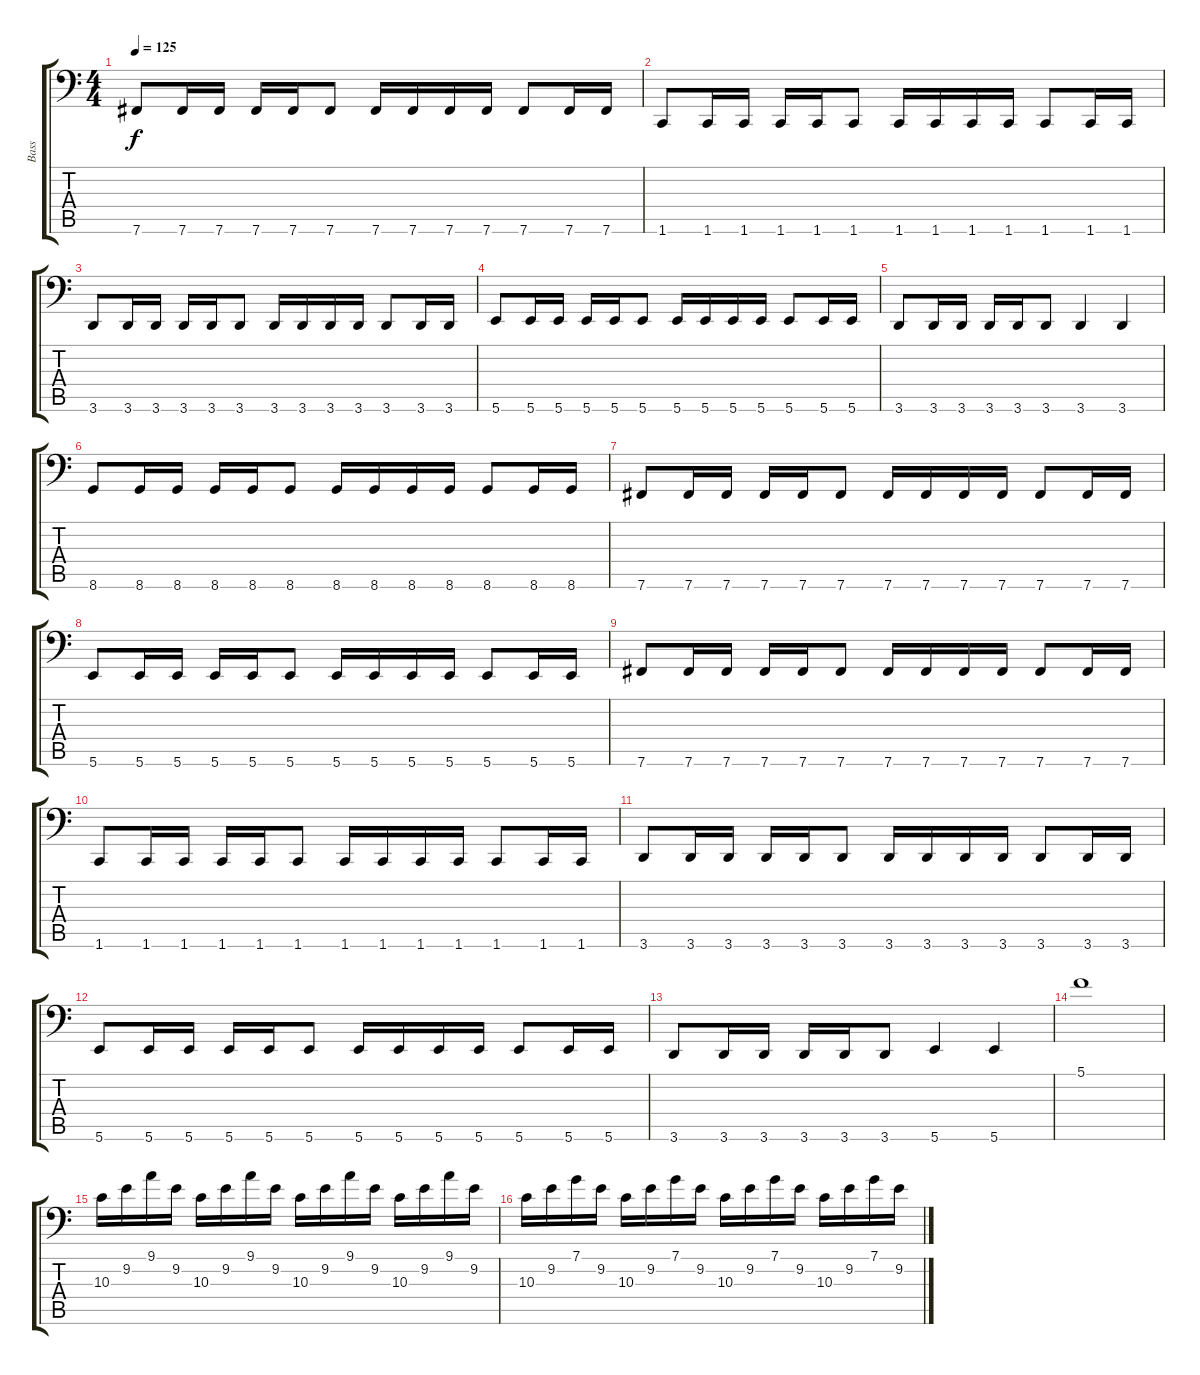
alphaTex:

\track ("Bass" "Bass") {instrument electricbasspick}
\staff {score tabs}
\tuning (C3 G2 D2 A1 E1 B0) {hide}
\ts (4 4)
\tempo 125
\clef f4
\ks c
7.6.8{dy f} 7.6.16 7.6.16 7.6.16 7.6.16 7.6.8 7.6.16 7.6.16 7.6.16 7.6.16 7.6.8 7.6.16 7.6.16 |
1.6.8 1.6.16 1.6.16 1.6.16 1.6.16 1.6.8 1.6.16 1.6.16 1.6.16 1.6.16 1.6.8 1.6.16 1.6.16 |
3.6.8 3.6.16 3.6.16 3.6.16 3.6.16 3.6.8 3.6.16 3.6.16 3.6.16 3.6.16 3.6.8 3.6.16 3.6.16 |
5.6.8 5.6.16 5.6.16 5.6.16 5.6.16 5.6.8 5.6.16 5.6.16 5.6.16 5.6.16 5.6.8 5.6.16 5.6.16 |
3.6.8 3.6.16 3.6.16 3.6.16 3.6.16 3.6.8 3.6.4 3.6.4 |
8.6.8 8.6.16 8.6.16 8.6.16 8.6.16 8.6.8 8.6.16 8.6.16 8.6.16 8.6.16 8.6.8 8.6.16 8.6.16 |
7.6.8 7.6.16 7.6.16 7.6.16 7.6.16 7.6.8 7.6.16 7.6.16 7.6.16 7.6.16 7.6.8 7.6.16 7.6.16 |
5.6.8 5.6.16 5.6.16 5.6.16 5.6.16 5.6.8 5.6.16 5.6.16 5.6.16 5.6.16 5.6.8 5.6.16 5.6.16 |
7.6.8 7.6.16 7.6.16 7.6.16 7.6.16 7.6.8 7.6.16 7.6.16 7.6.16 7.6.16 7.6.8 7.6.16 7.6.16 |
1.6.8 1.6.16 1.6.16 1.6.16 1.6.16 1.6.8 1.6.16 1.6.16 1.6.16 1.6.16 1.6.8 1.6.16 1.6.16 |
3.6.8 3.6.16 3.6.16 3.6.16 3.6.16 3.6.8 3.6.16 3.6.16 3.6.16 3.6.16 3.6.8 3.6.16 3.6.16 |
5.6.8 5.6.16 5.6.16 5.6.16 5.6.16 5.6.8 5.6.16 5.6.16 5.6.16 5.6.16 5.6.8 5.6.16 5.6.16 |
3.6.8 3.6.16 3.6.16 3.6.16 3.6.16 3.6.8 5.6.4 5.6.4 |
5.1.1{volume 16} |
10.3.16 9.2.16 9.1.16 9.2.16 10.3.16 9.2.16 9.1.16 9.2.16 10.3.16 9.2.16 9.1.16 9.2.16 10.3.16 9.2.16 9.1.16 9.2.16 |
10.3.16 9.2.16 7.1.16 9.2.16 10.3.16 9.2.16 7.1.16 9.2.16 10.3.16 9.2.16 7.1.16 9.2.16 10.3.16 9.2.16 7.1.16 9.2.16
